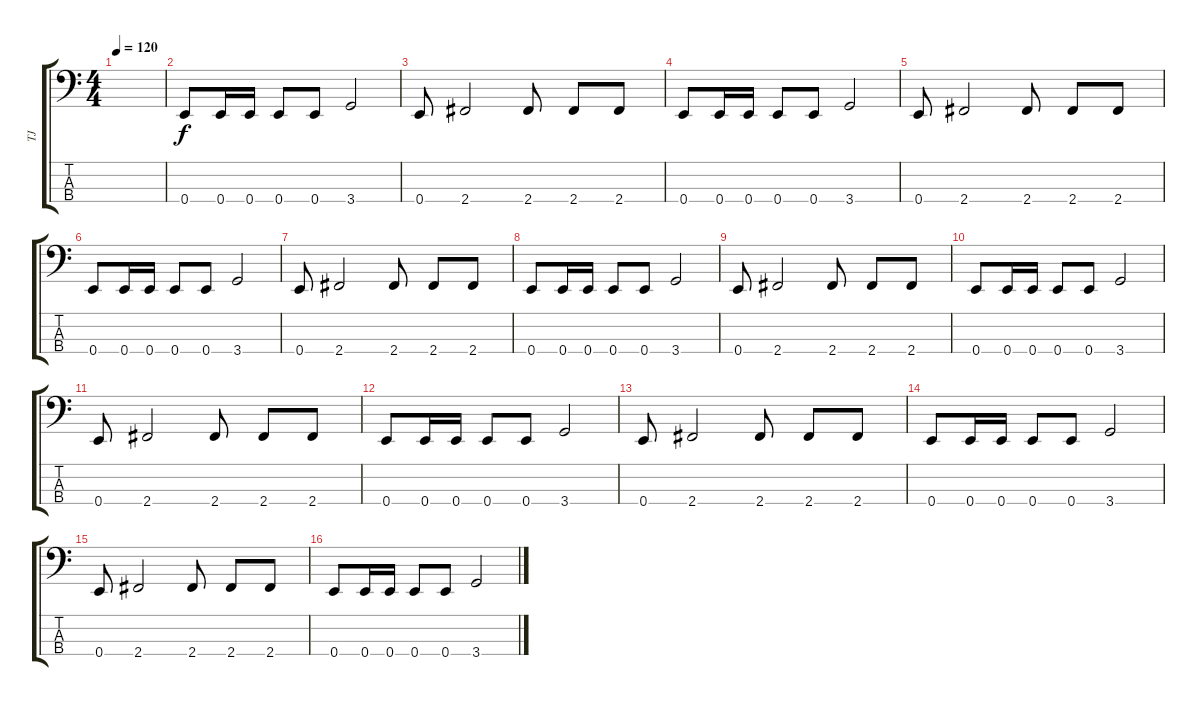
\track ("TJ" "TJ") {instrument electricbassfinger}
\staff {score tabs}
\tuning (G2 D2 A1 E1) {hide}
\ts (4 4)
\tempo 120
\clef f4
\ks c
|
0.4.8 0.4.16 0.4.16 0.4.8 0.4.8 3.4.2 |
0.4.8 2.4.2 2.4.8 2.4.8 2.4.8 |
0.4.8 0.4.16 0.4.16 0.4.8 0.4.8 3.4.2 |
0.4.8 2.4.2 2.4.8 2.4.8 2.4.8 |
0.4.8 0.4.16 0.4.16 0.4.8 0.4.8 3.4.2 |
0.4.8 2.4.2 2.4.8 2.4.8 2.4.8 |
0.4.8 0.4.16 0.4.16 0.4.8 0.4.8 3.4.2 |
0.4.8 2.4.2 2.4.8 2.4.8 2.4.8 |
0.4.8 0.4.16 0.4.16 0.4.8 0.4.8 3.4.2 |
0.4.8 2.4.2 2.4.8 2.4.8 2.4.8 |
0.4.8 0.4.16 0.4.16 0.4.8 0.4.8 3.4.2 |
0.4.8 2.4.2 2.4.8 2.4.8 2.4.8 |
0.4.8 0.4.16 0.4.16 0.4.8 0.4.8 3.4.2 |
0.4.8 2.4.2 2.4.8 2.4.8 2.4.8 |
0.4.8 0.4.16 0.4.16 0.4.8 0.4.8 3.4.2
